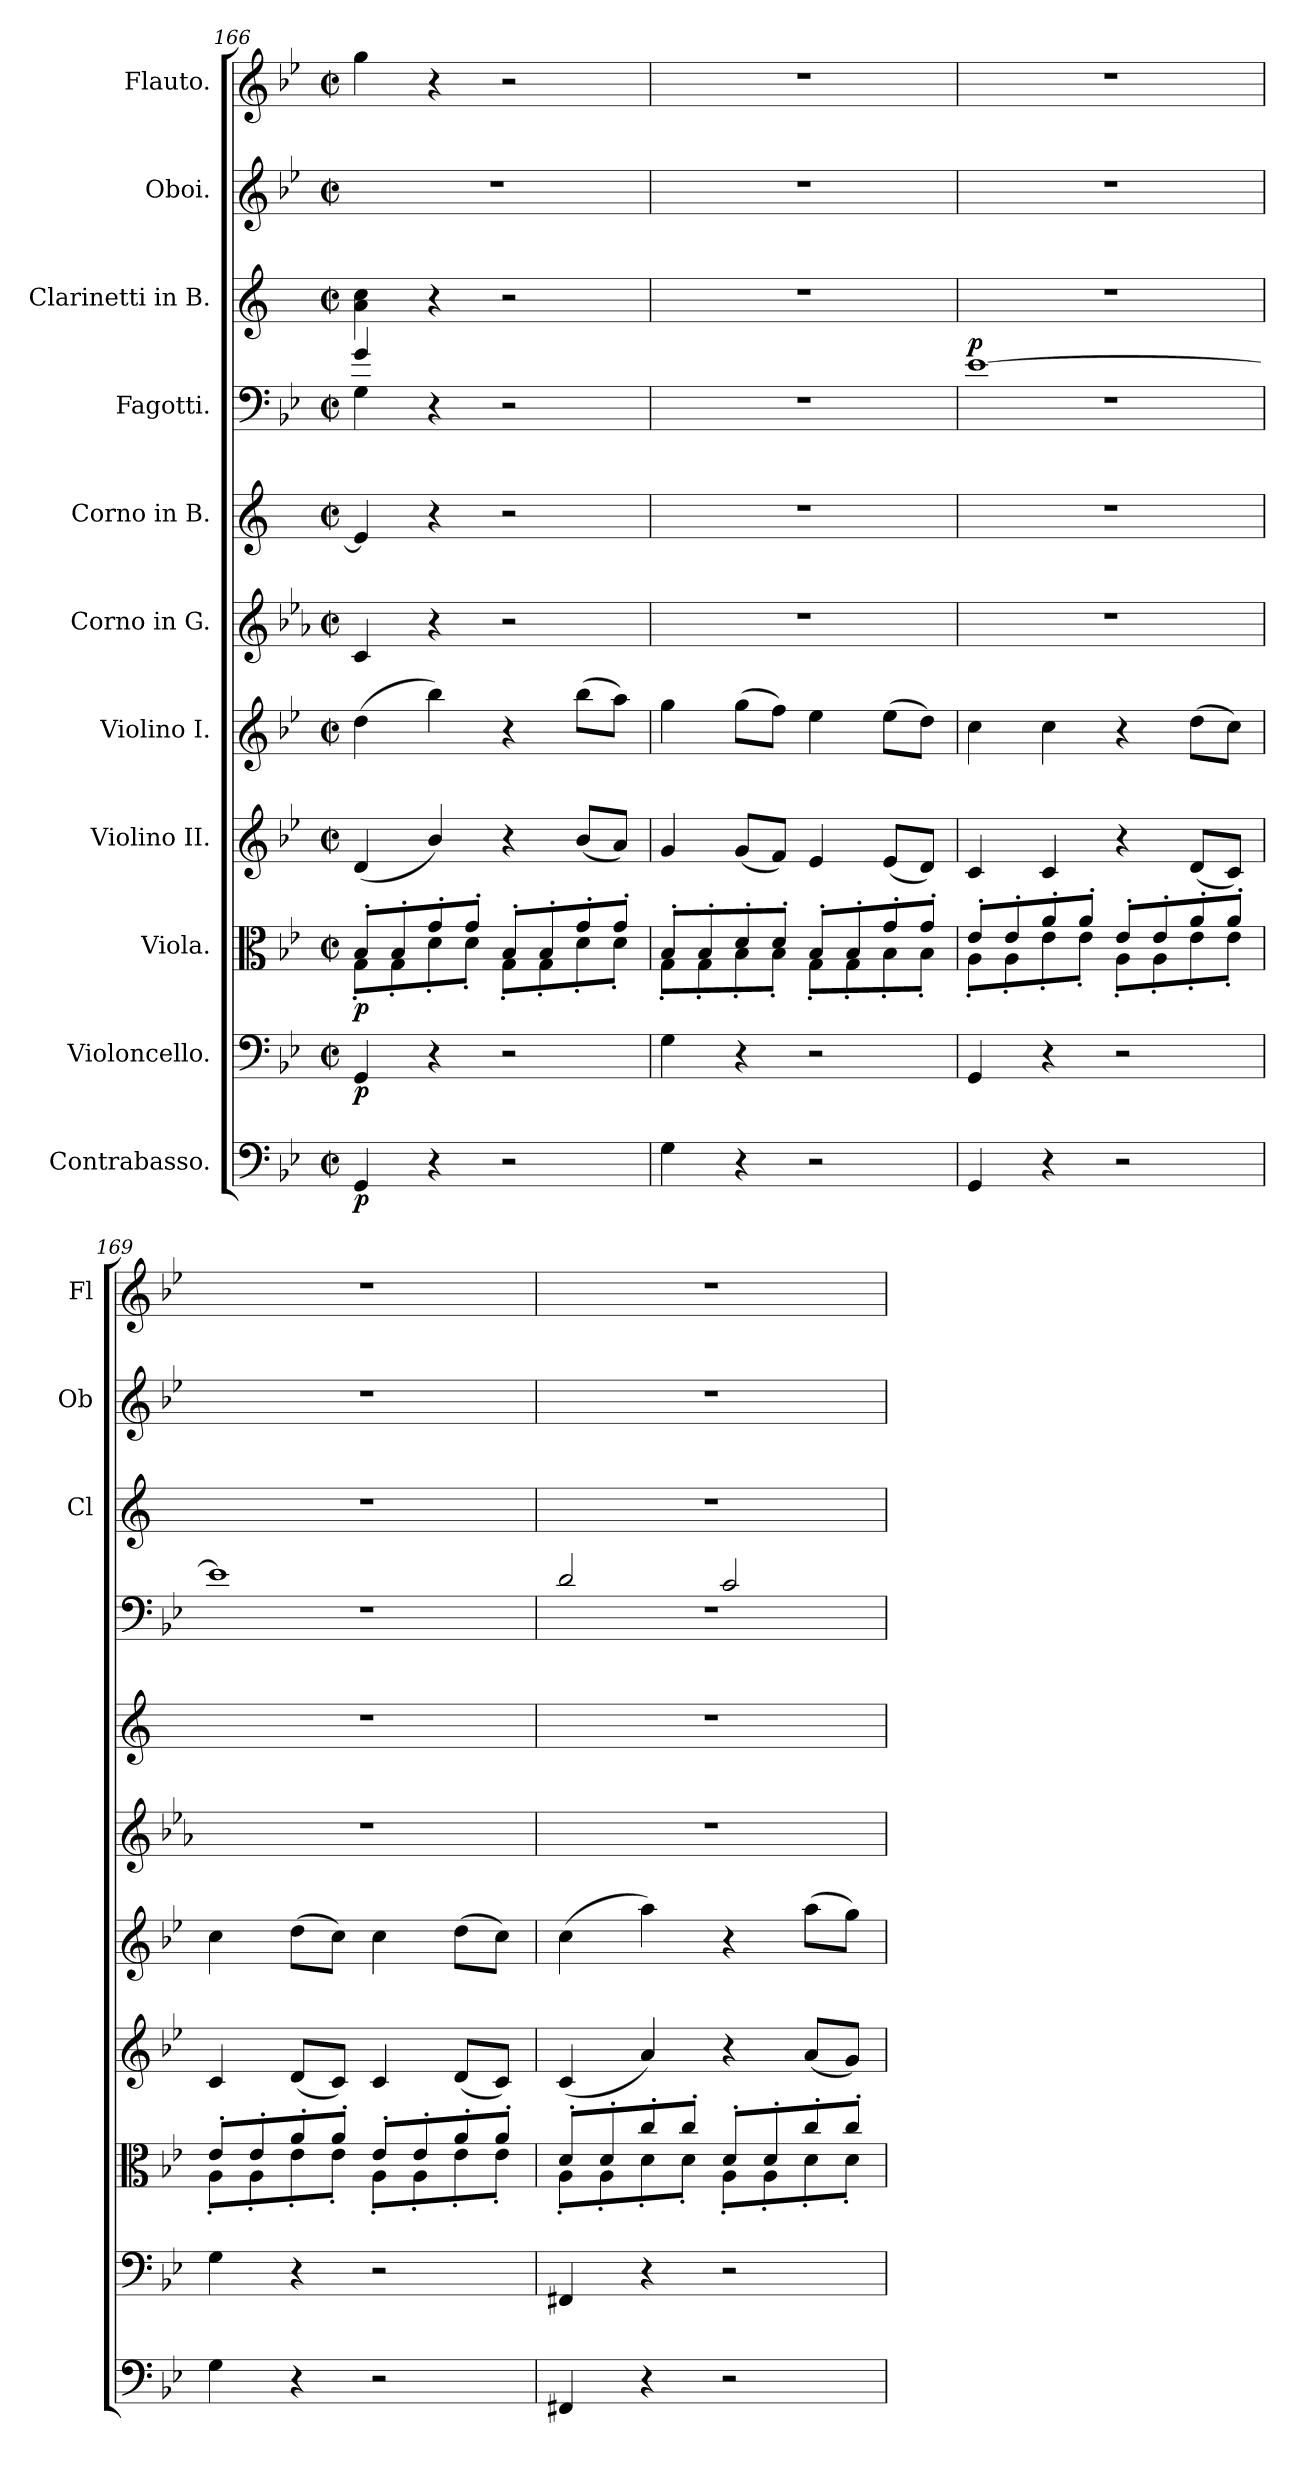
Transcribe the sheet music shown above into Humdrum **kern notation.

**kern	**dynam	**kern	**dynam	**kern	**dynam	**kern	**kern	**kern	**kern	**kern	**dynam	**kern	**kern	**kern
*part11	*part11	*part10	*part10	*part9	*part9	*part8	*part7	*part6	*part5	*part4	*part4	*part3	*part2	*part1
*staff11	*staff11	*staff10	*staff10	*staff9	*staff9	*staff8	*staff7	*staff6	*staff5	*staff4	*staff4	*staff3	*staff2	*staff1
*I"Contrabasso.	*	*I"Violoncello.	*	*I"Viola.	*	*I"Violino II.	*I"Violino I.	*I"Corno in G.	*I"Corno in B.	*I"Fagotti.	*	*I"Clarinetti in B.	*I"Oboi.	*I"Flauto.
*	*	*	*	*	*	*	*	*	*	*	*	*I'Cl	*I'Ob	*I'Fl
*clefF4	*	*clefF4	*	*clefC3	*	*clefG2	*clefG2	*clefG2	*clefG2	*clefF4	*	*clefG2	*clefG2	*clefG2
*ITrd7c12	*	*	*	*	*	*	*	*ITrd3c5	*ITrd1c2	*	*	*ITrd1c2	*	*
*k[b-e-]	*	*k[b-e-]	*	*k[b-e-]	*	*k[b-e-]	*k[b-e-]	*k[b-e-]	*k[b-e-]	*k[b-e-]	*	*k[b-e-]	*k[b-e-]	*k[b-e-]
*M2/2	*	*M2/2	*	*M2/2	*	*M2/2	*M2/2	*M2/2	*M2/2	*M2/2	*	*M2/2	*M2/2	*M2/2
*met(c|)	*	*met(c|)	*	*met(c|)	*	*met(c|)	*met(c|)	*met(c|)	*met(c|)	*met(c|)	*	*met(c|)	*met(c|)	*met(c|)
=166	=166	=166	=166	=166	=166	=166	=166	=166	=166	=166	=166	=166	=166	=166
*	*	*	*	*^	*	*	*	*	*	*^	*	*	*	*
!	!LO:DY:b	!	!LO:DY:b	!	!	!LO:DY:b	!	!	!	!	!	!	!	!	!	!
4GGG/	p	4GG/	p	8B-'/L	8G'\L	p	(<4d/	(>4dd\	4G/	4d/]	4g/	4G\	.	4g\ 4b-\	1r	4gg\
.	.	.	.	8B-'/	8G'\	.	.	.	.	.	.	.	.	.	.	.
4r	.	4r	.	8g'/	8d'\	.	4b-/)	4bb-\)	4r	4r	4r	2.ryy	.	4r	.	4r
.	.	.	.	8g'/J	8d'\J	.	.	.	.	.	.	.	.	.	.	.
2r	.	2r	.	8B-'/L	8G'\L	.	4r	4r	2r	2r	2r	.	.	2r	.	2r
.	.	.	.	8B-'/	8G'\	.	.	.	.	.	.	.	.	.	.	.
.	.	.	.	8g'/	8d'\	.	(<8b-/L	(>8bb-\L	.	.	.	.	.	.	.	.
.	.	.	.	8g'/J	8d'\J	.	8a/J)	8aa\J)	.	.	.	.	.	.	.	.
*	*	*	*	*	*	*	*	*	*	*	*v	*v	*	*	*	*
=167	=167	=167	=167	=167	=167	=167	=167	=167	=167	=167	=167	=167	=167	=167	=167
4GG\	.	4G\	.	8B-'/L	8G'\L	.	4g/	4gg\	1r	1r	1r	.	1r	1r	1r
.	.	.	.	8B-'/	8G'\	.	.	.	.	.	.	.	.	.	.
4r	.	4r	.	8d'/	8B-'\	.	(<8g/L	(>8gg\L	.	.	.	.	.	.	.
.	.	.	.	8d'/J	8B-'\J	.	8f/J)	8ff\J)	.	.	.	.	.	.	.
2r	.	2r	.	8B-'/L	8G'\L	.	4e-/	4ee-\	.	.	.	.	.	.	.
.	.	.	.	8B-'/	8G'\	.	.	.	.	.	.	.	.	.	.
.	.	.	.	8g'/	8B-'\	.	(<8e-/L	(>8ee-\L	.	.	.	.	.	.	.
.	.	.	.	8g'/J	8B-'\J	.	8d/J)	8dd\J)	.	.	.	.	.	.	.
!!LO:PB:g=z
=168	=168	=168	=168	=168	=168	=168	=168	=168	=168	=168	=168	=168	=168	=168	=168
*	*	*	*	*	*	*	*	*	*	*	*^	*	*	*	*
!	!	!	!	!	!	!	!	!	!	!	!	!	!LO:DY:a	!	!	!
4GGG/	.	4GG/	.	8e-'/L	8A'\L	.	4c/	4cc\	1r	1r	[1e-	1rF	p	1r	1r	1r
.	.	.	.	8e-'/	8A'\	.	.	.	.	.	.	.	.	.	.	.
4r	.	4r	.	8a'/	8e-'\	.	4c/	4cc\	.	.	.	.	.	.	.	.
.	.	.	.	8a'/J	8e-'\J	.	.	.	.	.	.	.	.	.	.	.
2r	.	2r	.	8e-'/L	8A'\L	.	4r	4r	.	.	.	.	.	.	.	.
.	.	.	.	8e-'/	8A'\	.	.	.	.	.	.	.	.	.	.	.
.	.	.	.	8a'/	8e-'\	.	(<8d/L	(>8dd\L	.	.	.	.	.	.	.	.
.	.	.	.	8a'/J	8e-'\J	.	8c/J)	8cc\J)	.	.	.	.	.	.	.	.
=169	=169	=169	=169	=169	=169	=169	=169	=169	=169	=169	=169	=169	=169	=169	=169	=169
4GG\	.	4G\	.	8e-'/L	8A'\L	.	4c/	4cc\	1r	1r	1e-]	1rF	.	1r	1r	1r
.	.	.	.	8e-'/	8A'\	.	.	.	.	.	.	.	.	.	.	.
4r	.	4r	.	8a'/	8e-'\	.	(<8d/L	(>8dd\L	.	.	.	.	.	.	.	.
.	.	.	.	8a'/J	8e-'\J	.	8c/J)	8cc\J)	.	.	.	.	.	.	.	.
2r	.	2r	.	8e-'/L	8A'\L	.	4c/	4cc\	.	.	.	.	.	.	.	.
.	.	.	.	8e-'/	8A'\	.	.	.	.	.	.	.	.	.	.	.
.	.	.	.	8a'/	8e-'\	.	(<8d/L	(>8dd\L	.	.	.	.	.	.	.	.
.	.	.	.	8a'/J	8e-'\J	.	8c/J)	8cc\J)	.	.	.	.	.	.	.	.
=170	=170	=170	=170	=170	=170	=170	=170	=170	=170	=170	=170	=170	=170	=170	=170	=170
4FFF#X/	.	4FF#X/	.	8d'/L	8A'\L	.	(<4c/	(>4cc\	1r	1r	2d/	1rF	.	1r	1r	1r
.	.	.	.	8d'/	8A'\	.	.	.	.	.	.	.	.	.	.	.
4r	.	4r	.	8cc'/	8d'\	.	4a/)	4aa\)	.	.	.	.	.	.	.	.
.	.	.	.	8cc'/J	8d'\J	.	.	.	.	.	.	.	.	.	.	.
2r	.	2r	.	8d'/L	8A'\L	.	4r	4r	.	.	2c/	.	.	.	.	.
.	.	.	.	8d'/	8A'\	.	.	.	.	.	.	.	.	.	.	.
.	.	.	.	8cc'/	8d'\	.	(<8a/L	(>8aa\L	.	.	.	.	.	.	.	.
.	.	.	.	8cc'/J	8d'\J	.	8g/J)	8gg\J)	.	.	.	.	.	.	.	.
*	*	*	*	*v	*v	*	*	*	*	*	*v	*v	*	*	*	*
=	=	=	=	=	=	=	=	=	=	=	=	=	=	=
*-	*-	*-	*-	*-	*-	*-	*-	*-	*-	*-	*-	*-	*-	*-
